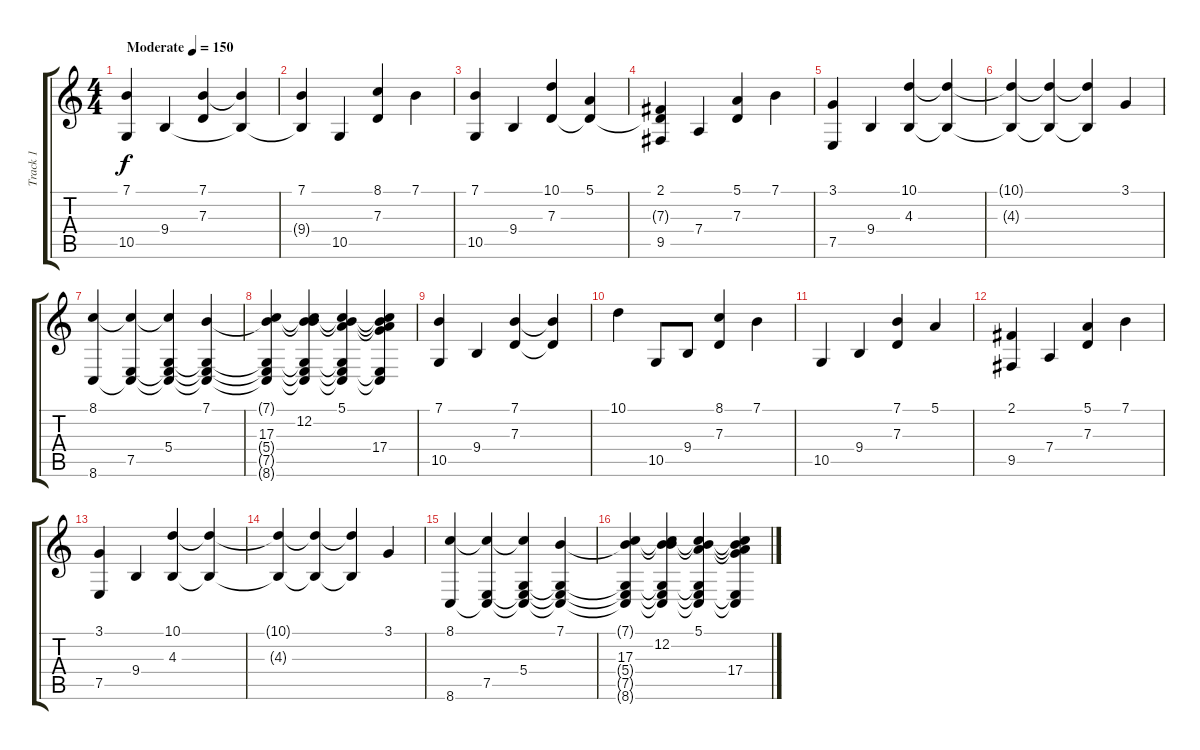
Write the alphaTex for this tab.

\track ("Track 1" "Track 1") {instrument electricgrandpiano}
\staff {score tabs}
\tuning (E4 B3 G3 D3 A2 E2) {hide}
\ts (4 4)
\tempo (150 "Moderate")
\clef g2
\ks c
(7.1 10.5).4{dy f instrument electricgrandpiano} 9.4.4 (7.1 7.3).4 (7.1{t} 9.4{t}).4 |
(7.1 9.4{t}).4 10.5.4 (8.1 7.3).4 7.1.4 |
(7.1 10.5).4 9.4.4 (10.1 7.3).4 (5.1 7.3{t}).4 |
(2.1 7.3{t} 9.5).4 7.4.4 (5.1 7.3).4 7.1.4 |
(3.1 7.5).4 9.4.4 (10.1 4.3).4 (10.1{t} 4.3{t}).4 |
(10.1{t} 4.3{t}).4 (10.1{t} 4.3{t}).4 (10.1{t} 4.3{t}).4 3.1.4 |
(8.1 8.6).4 (8.1{t} 7.5 8.6{t}).4 (8.1{t} 5.4 7.5{t} 8.6{t}).4 (7.1 5.4{t} 7.5{t} 8.6{t}).4 |
(7.1{t} 17.3 5.4{t} 7.5{t} 8.6{t}).4 (7.1{t} 12.2 17.3{t} 5.4{t} 7.5{t} 8.6{t}).4 (5.1 12.2{t} 17.3{t} 5.4{t} 7.5{t} 8.6{t}).4 (5.1{t} 12.2{t} 17.3{t} 17.4 7.5{t} 8.6{t}).4 |
(7.1 10.5).4 9.4.4 (7.1 7.3).4 (7.1{t} 7.3{t}).4 |
10.1.4 10.5.8 9.4.8 (8.1 7.3).4 7.1.4 |
10.5.4 9.4.4 (7.1 7.3).4 5.1.4 |
(2.1 9.5).4 7.4.4 (5.1 7.3).4 7.1.4 |
(3.1 7.5).4 9.4.4 (10.1 4.3).4 (10.1{t} 4.3{t}).4 |
(10.1{t} 4.3{t}).4 (10.1{t} 4.3{t}).4 (10.1{t} 4.3{t}).4 3.1.4 |
(8.1 8.6).4 (8.1{t} 7.5 8.6{t}).4 (8.1{t} 5.4 7.5{t} 8.6{t}).4 (7.1 5.4{t} 7.5{t} 8.6{t}).4 |
(7.1{t} 17.3 5.4{t} 7.5{t} 8.6{t}).4 (7.1{t} 12.2 17.3{t} 5.4{t} 7.5{t} 8.6{t}).4 (5.1 12.2{t} 17.3{t} 5.4{t} 7.5{t} 8.6{t}).4 (5.1{t} 12.2{t} 17.3{t} 17.4 7.5{t} 8.6{t}).4
